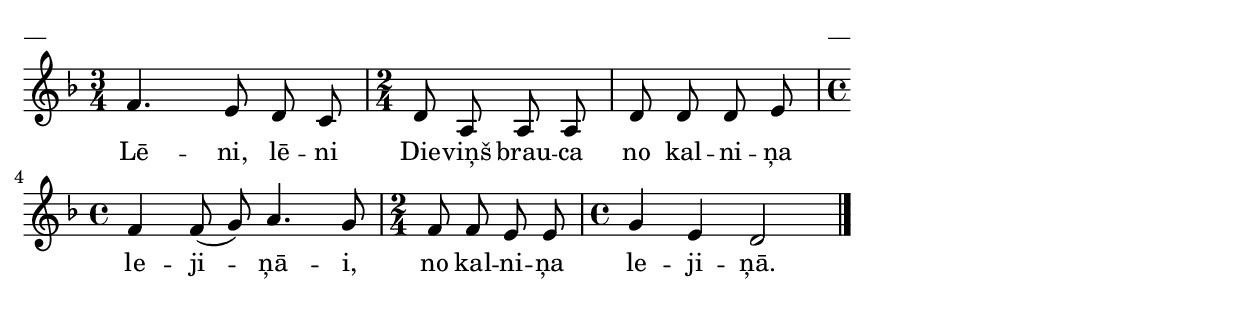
\version "2.13.16"
%\header {
%    title = "Nosarūca lāču māte",AA lapas, Šūpuļdziesmas
%}
\paper {
line-width = 14\cm
left-margin = 0.4\cm
between-system-padding = 0.1\cm
between-system-space = 0.1\cm
}
\layout {
indent = #0
ragged-last = ##f
}

voiceA = \relative c' {
\clef "treble"
\key d \minor
\time 3/4
f4. e8 d c |
\time 2/4
d8 a a a |
d8 d d e |
\time 4/4
f4 f8( g) a4. g8 |
\time 2/4
f8 f e e |
\time 4/4
g4 e d2 |
\bar "|."
} 

lyricA = \lyricmode {
Lē -- ni, lē -- ni Die -- viņš brau -- ca no kal -- ni -- ņa le -- ji -- ņā -- i, no kal -- ni -- ņa le -- ji -- ņā.  
} 

fullScore = <<
\new Staff {
<<
\new Voice = "voiceA" { \oneVoice \autoBeamOff \voiceA }
\lyricsto "voiceA" \new Lyrics \lyricA
>>
}
>>

\score {
\fullScore
\header { piece = "__" opus = "__" }
}
\markup { \with-color #(x11-color 'white) \sans \smaller "__" }
\score {
\unfoldRepeats
\fullScore
\midi {
\context { \Staff \remove "Staff_performer" }
\context { \Voice \consists "Staff_performer" }
}
}


